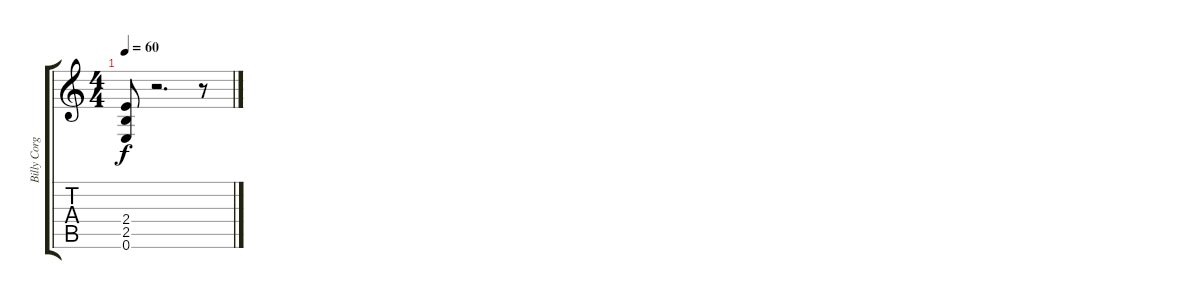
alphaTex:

\track ("Billy Corgan (Rhythm Guitar)" "Billy Corg") {instrument overdrivenguitar}
\staff {score tabs}
\tuning (E4 B3 G3 D3 A2 E2) {hide}
\ts (4 4)
\tempo 60
\clef g2
\ks c
(2.4 2.5 0.6).8{dy f} r.2{d} r.8
